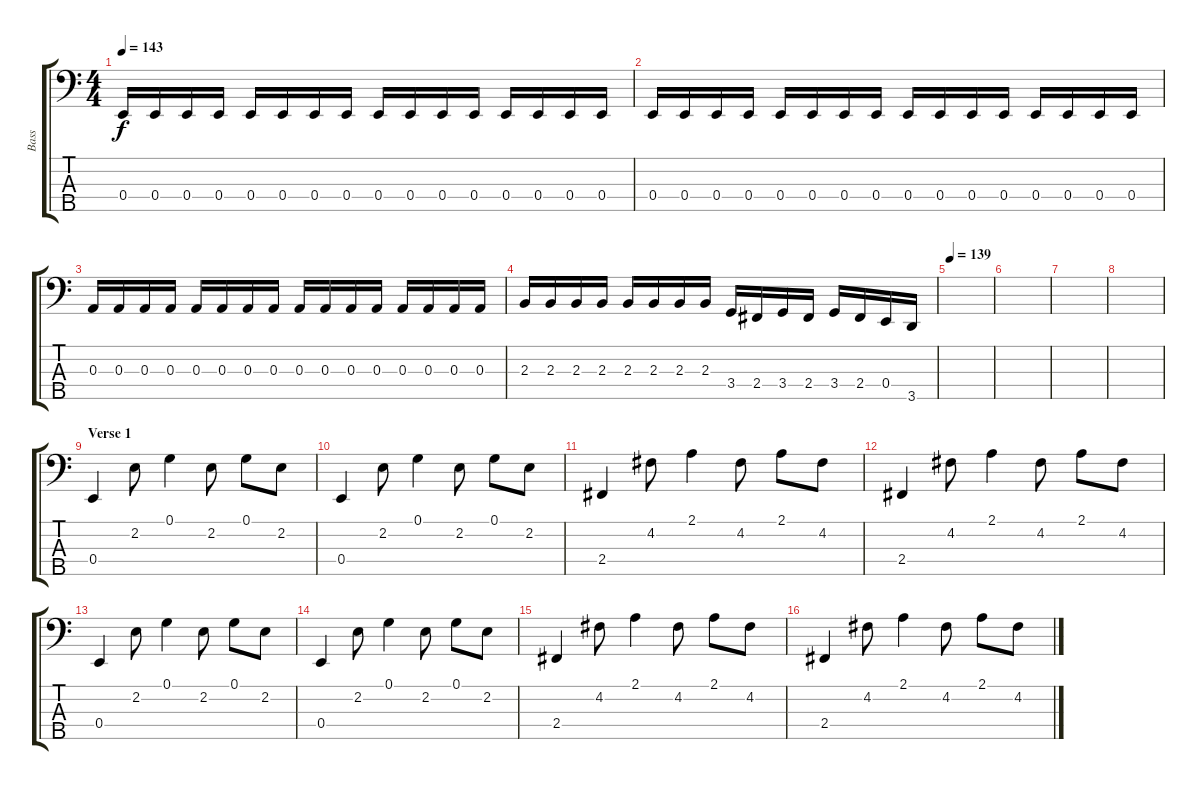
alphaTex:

\track ("Bass" "Bass") {instrument electricbassfinger}
\staff {score tabs}
\tuning (G2 D2 A1 E1 B0) {hide}
\ts (4 4)
\tempo 143
\clef f4
\ks c
0.4.16{dy f} 0.4.16 0.4.16 0.4.16 0.4.16 0.4.16 0.4.16 0.4.16 0.4.16 0.4.16 0.4.16 0.4.16 0.4.16 0.4.16 0.4.16 0.4.16 |
0.4.16 0.4.16 0.4.16 0.4.16 0.4.16 0.4.16 0.4.16 0.4.16 0.4.16 0.4.16 0.4.16 0.4.16 0.4.16 0.4.16 0.4.16 0.4.16 |
0.3.16 0.3.16 0.3.16 0.3.16 0.3.16 0.3.16 0.3.16 0.3.16 0.3.16 0.3.16 0.3.16 0.3.16 0.3.16 0.3.16 0.3.16 0.3.16 |
2.3.16 2.3.16 2.3.16 2.3.16 2.3.16 2.3.16 2.3.16 2.3.16 3.4.16 2.4.16 3.4.16 2.4.16 3.4.16 2.4.16 0.4.16 3.5.16 |
\tempo 139
|
|
|
|
\section ("" "Verse 1")
0.4.4 2.2.8 0.1.4 2.2.8 0.1.8 2.2.8 |
0.4.4 2.2.8 0.1.4 2.2.8 0.1.8 2.2.8 |
2.4.4 4.2.8 2.1.4 4.2.8 2.1.8 4.2.8 |
2.4.4 4.2.8 2.1.4 4.2.8 2.1.8 4.2.8 |
0.4.4 2.2.8 0.1.4 2.2.8 0.1.8 2.2.8 |
0.4.4 2.2.8 0.1.4 2.2.8 0.1.8 2.2.8 |
2.4.4 4.2.8 2.1.4 4.2.8 2.1.8 4.2.8 |
2.4.4 4.2.8 2.1.4 4.2.8 2.1.8 4.2.8
